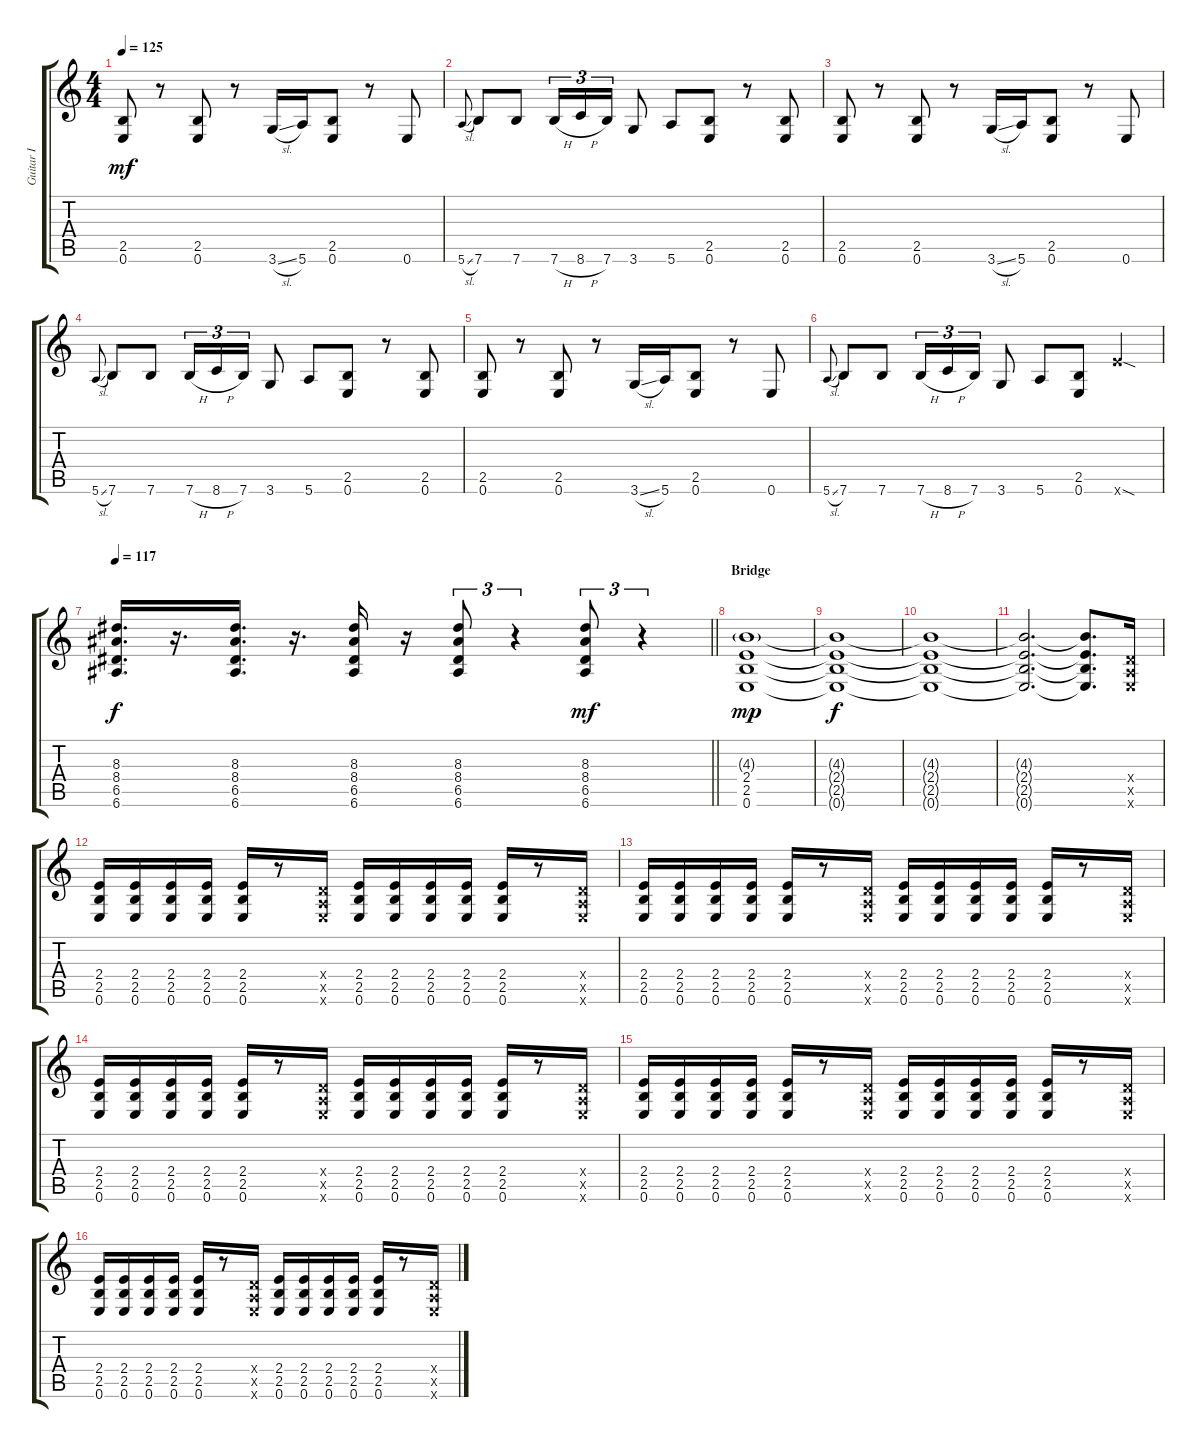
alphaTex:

\track ("Guitar I" "Guitar I") {instrument overdrivenguitar}
\staff {score tabs}
\tuning (E4 B3 G3 D3 A2 E2) {hide}
\ts (4 4)
\tempo 125
\clef g2
\ks c
(2.5 0.6).8{dy mf} r.8 (2.5 0.6).8 r.8 3.6{sl}.16 5.6.16 (2.5 0.6).8 r.8 0.6.8 |
5.6{sl}.8{gr onbeat} 7.6.8 7.6.8 7.6{h}.16{tu (3 2)} 8.6{h}.16{tu (3 2)} 7.6.16{tu (3 2)} 3.6.8 5.6.8 (2.5 0.6).8 r.8 (2.5 0.6).8 |
(2.5 0.6).8 r.8 (2.5 0.6).8 r.8 3.6{sl}.16 5.6.16 (2.5 0.6).8 r.8 0.6.8 |
5.6{sl}.8{gr onbeat} 7.6.8 7.6.8 7.6{h}.16{tu (3 2)} 8.6{h}.16{tu (3 2)} 7.6.16{tu (3 2)} 3.6.8 5.6.8 (2.5 0.6).8 r.8 (2.5 0.6).8 |
(2.5 0.6).8 r.8 (2.5 0.6).8 r.8 3.6{sl}.16 5.6.16 (2.5 0.6).8 r.8 0.6.8 |
5.6{sl}.8{gr onbeat} 7.6.8 7.6.8 7.6{h}.16{tu (3 2)} 8.6{h}.16{tu (3 2)} 7.6.16{tu (3 2)} 3.6.8 5.6.8 (2.5 0.6).8 12.6{sod x}.4 |
\tempo 117
\barLineRight lightlight
(8.3 8.4 6.5 6.6).16{d dy f} r.16{d} (8.3 8.4 6.5 6.6).16{d} r.16{d} (8.3 8.4 6.5 6.6).16 r.16 (8.3 8.4 6.5 6.6).8{tu (3 2)} r.4{tu (3 2)} (8.3 8.4 6.5 6.6).8{tu (3 2) dy mf} r.4{tu (3 2)} |
\section ("" "Bridge")
(4.3{g} 2.4 2.5 0.6).1{dy mp} |
(4.3{t} 2.4{t} 2.5{t} 0.6{t}).1{dy f} |
(4.3{t} 2.4{t} 2.5{t} 0.6{t}).1 |
(4.3{t} 2.4{t} 2.5{t} 0.6{t}).2{d} (4.3{t} 2.4{t} 2.5{t} 0.6{t}).8{d} (0.4{x} 0.5{x} 0.6{x}).16 |
(2.4 2.5 0.6).16 (2.4 2.5 0.6).16 (2.4 2.5 0.6).16 (2.4 2.5 0.6).16 (2.4 2.5 0.6).16 r.8 (0.4{x} 0.5{x} 0.6{x}).16 (2.4 2.5 0.6).16 (2.4 2.5 0.6).16 (2.4 2.5 0.6).16 (2.4 2.5 0.6).16 (2.4 2.5 0.6).16 r.8 (0.4{x} 0.5{x} 0.6{x}).16 |
(2.4 2.5 0.6).16 (2.4 2.5 0.6).16 (2.4 2.5 0.6).16 (2.4 2.5 0.6).16 (2.4 2.5 0.6).16 r.8 (0.4{x} 0.5{x} 0.6{x}).16 (2.4 2.5 0.6).16 (2.4 2.5 0.6).16 (2.4 2.5 0.6).16 (2.4 2.5 0.6).16 (2.4 2.5 0.6).16 r.8 (0.4{x} 0.5{x} 0.6{x}).16 |
(2.4 2.5 0.6).16 (2.4 2.5 0.6).16 (2.4 2.5 0.6).16 (2.4 2.5 0.6).16 (2.4 2.5 0.6).16 r.8 (0.4{x} 0.5{x} 0.6{x}).16 (2.4 2.5 0.6).16 (2.4 2.5 0.6).16 (2.4 2.5 0.6).16 (2.4 2.5 0.6).16 (2.4 2.5 0.6).16 r.8 (0.4{x} 0.5{x} 0.6{x}).16 |
(2.4 2.5 0.6).16 (2.4 2.5 0.6).16 (2.4 2.5 0.6).16 (2.4 2.5 0.6).16 (2.4 2.5 0.6).16 r.8 (0.4{x} 0.5{x} 0.6{x}).16 (2.4 2.5 0.6).16 (2.4 2.5 0.6).16 (2.4 2.5 0.6).16 (2.4 2.5 0.6).16 (2.4 2.5 0.6).16 r.8 (0.4{x} 0.5{x} 0.6{x}).16 |
(2.4 2.5 0.6).16 (2.4 2.5 0.6).16 (2.4 2.5 0.6).16 (2.4 2.5 0.6).16 (2.4 2.5 0.6).16 r.8 (0.4{x} 0.5{x} 0.6{x}).16 (2.4 2.5 0.6).16 (2.4 2.5 0.6).16 (2.4 2.5 0.6).16 (2.4 2.5 0.6).16 (2.4 2.5 0.6).16 r.8 (0.4{x} 0.5{x} 0.6{x}).16
